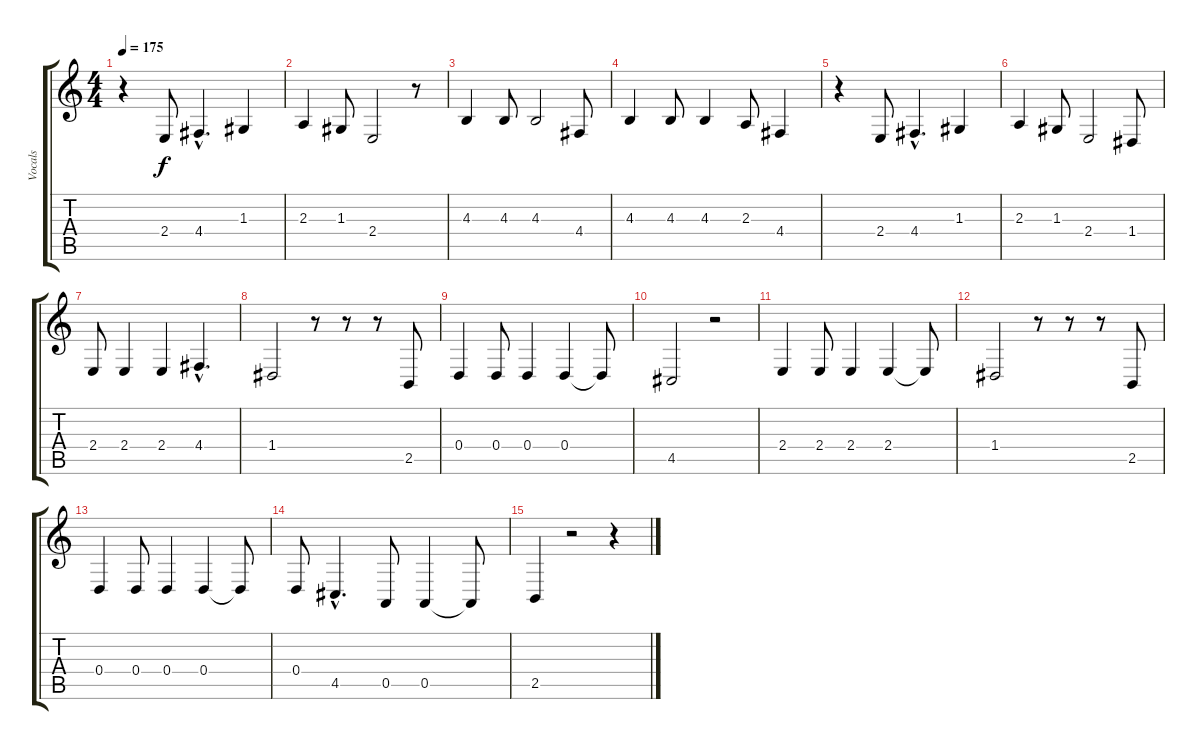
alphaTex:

\track ("Vocals" "Vocals") {instrument oboe}
\staff {score tabs}
\tuning (E4 B3 G3 D3 A2 E2) {hide}
\ts (4 4)
\tempo 175
\clef g2
\ks c
r.4{dy f} 2.4.8 4.4{hac}.4{d} 1.3.4 |
2.3.4 1.3.8 2.4.2 r.8 |
4.3.4 4.3.8 4.3.2 4.4.8 |
4.3.4 4.3.8 4.3.4 2.3.8 4.4.4 |
r.4 2.4.8 4.4{hac}.4{d} 1.3.4 |
2.3.4 1.3.8 2.4.2 1.4.8 |
2.4.8 2.4.4 2.4.4 4.4{hac}.4{d} |
1.4.2 r.8 r.8 r.8 2.5.8 |
0.4.4 0.4.8 0.4.4 0.4.4 0.4{t}.8 |
4.5.2 r.2 |
2.4.4 2.4.8 2.4.4 2.4.4 2.4{t}.8 |
1.4.2 r.8 r.8 r.8 2.5.8 |
0.4.4 0.4.8 0.4.4 0.4.4 0.4{t}.8 |
0.4.8 4.5{hac}.4{d} 0.5.8 0.5.4 0.5{t}.8 |
2.5.4 r.2 r.4
